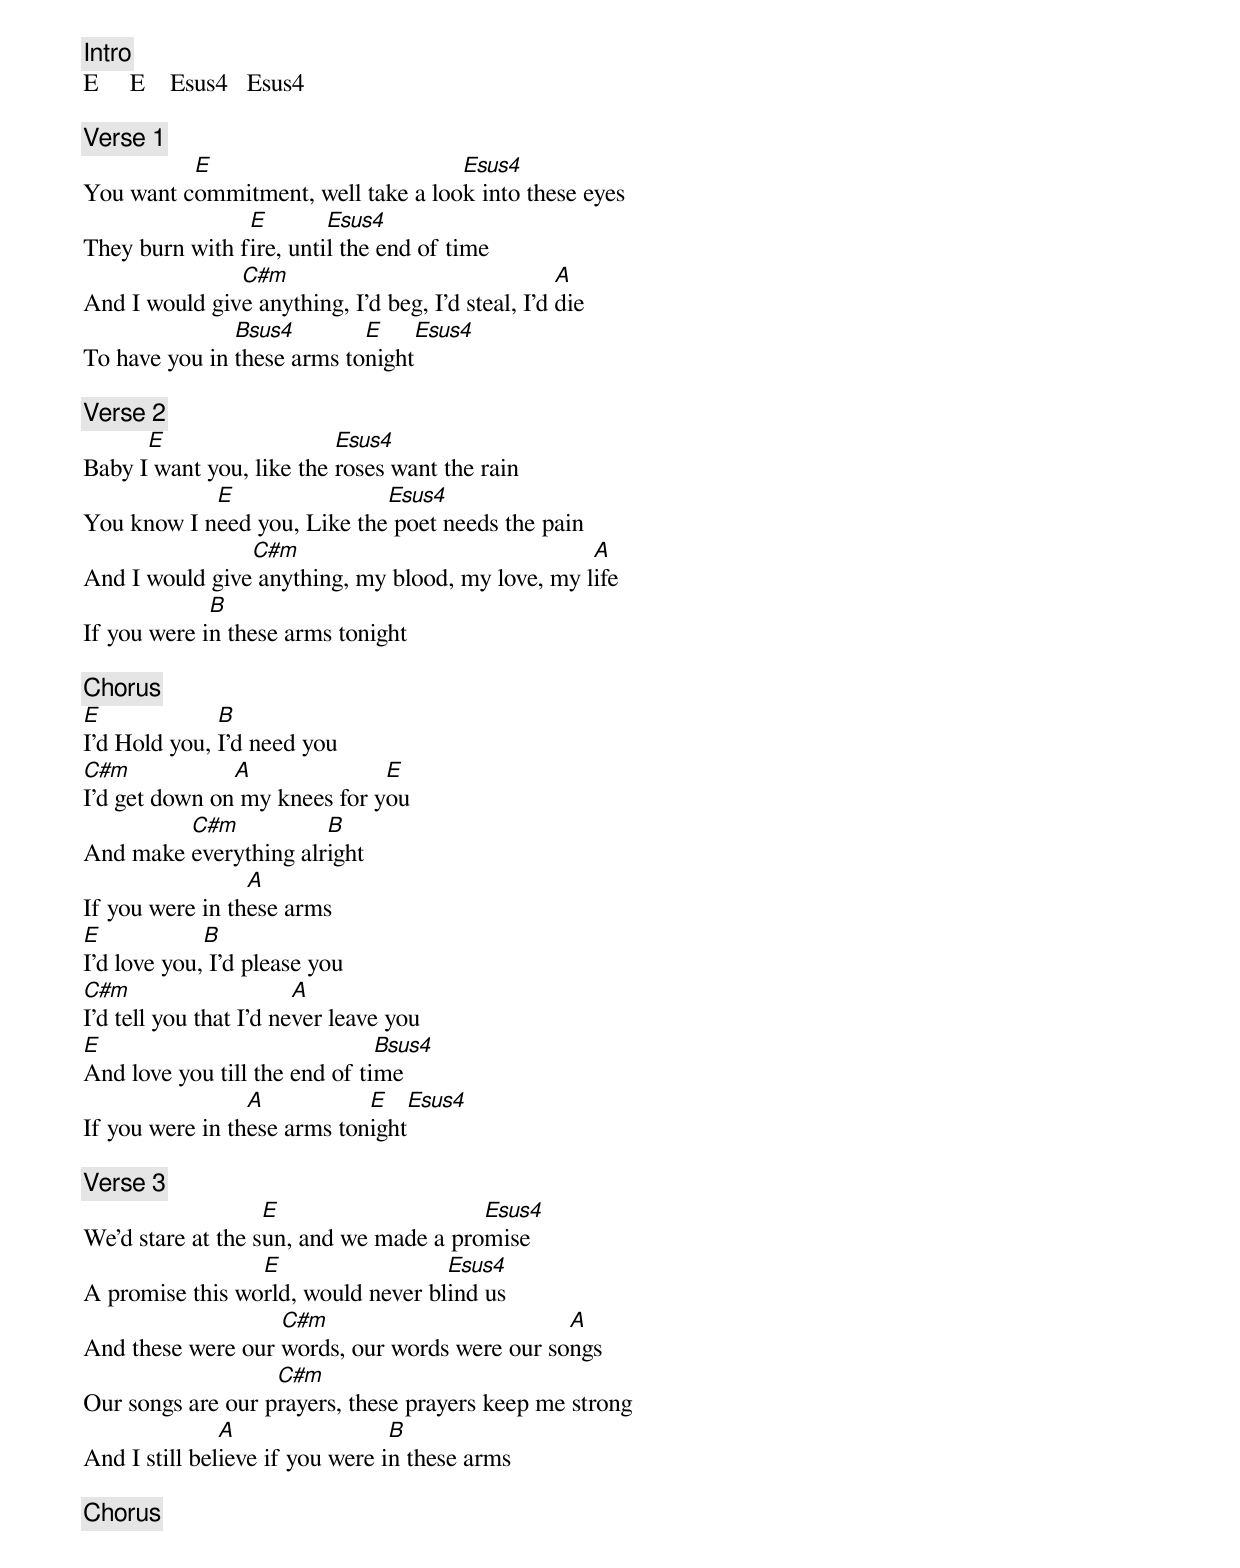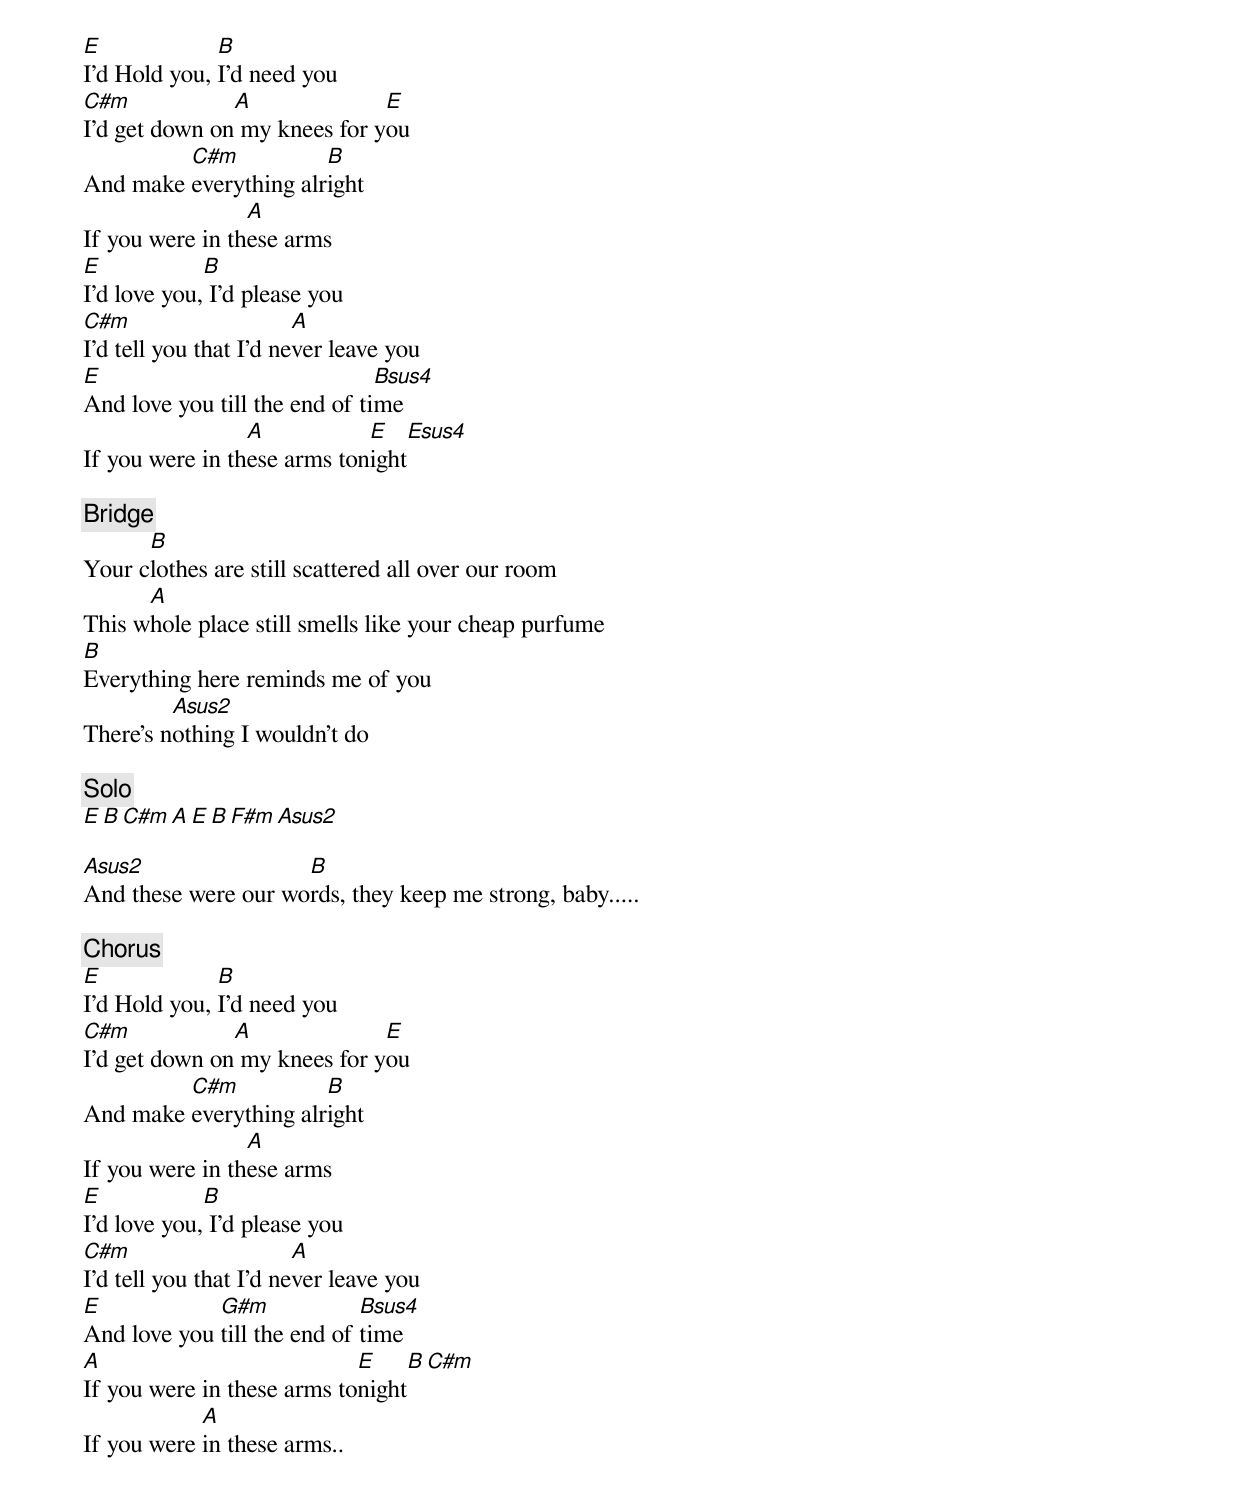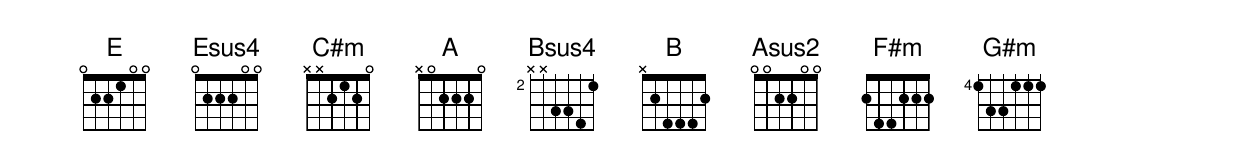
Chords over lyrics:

[Intro]
E     E    Esus4   Esus4

[Verse 1]
          E                         Esus4
You want commitment, well take a look into these eyes
                E        Esus4
They burn with fire, until the end of time
               C#m                                 A
And I would give anything, I'd beg, I'd steal, I'd die
               Bsus4        E     Esus4
To have you in these arms tonight

[Verse 2]
      E                   Esus4
Baby I want you, like the roses want the rain
            E                Esus4
You know I need you, Like the poet needs the pain
                C#m                               A
And I would give anything, my blood, my love, my life
             B
If you were in these arms tonight

[Chorus]
E             B
I'd Hold you, I'd need you
C#m            A              E
I'd get down on my knees for you
         C#m           B
And make everything alright
                 A
If you were in these arms
E            B
I'd love you, I'd please you
C#m                     A
I'd tell you that I'd never leave you
E                              Bsus4
And love you till the end of time
                 A           E      Esus4
If you were in these arms tonight

[Verse 3]
                   E                    Esus4
We'd stare at the sun, and we made a promise
                 E                  Esus4
A promise this world, would never blind us
                   C#m                         A
And these were our words, our words were our songs
                   C#m
Our songs are our prayers, these prayers keep me strong
               A                 B
And I still believe if you were in these arms

[Chorus]
E             B
I'd Hold you, I'd need you
C#m            A              E
I'd get down on my knees for you
         C#m           B
And make everything alright
                 A
If you were in these arms
E            B
I'd love you, I'd please you
C#m                     A
I'd tell you that I'd never leave you
E                              Bsus4
And love you till the end of time
                 A           E      Esus4
If you were in these arms tonight

[Bridge]
      B
Your clothes are still scattered all over our room
      A
This whole place still smells like your cheap purfume
B
Everything here reminds me of you
         Asus2
There's nothing I wouldn't do

[Solo]
E    B   C#m   A    E    B   F#m   Asus2

Asus2                B
And these were our words, they keep me strong, baby.....

[Chorus]
E             B
I'd Hold you, I'd need you
C#m            A              E
I'd get down on my knees for you
         C#m           B
And make everything alright
                 A
If you were in these arms
E            B
I'd love you, I'd please you
C#m                     A
I'd tell you that I'd never leave you
E            G#m             Bsus4
And love you till the end of time
A                           E    B  C#m
If you were in these arms tonight
            A
If you were in these arms..
